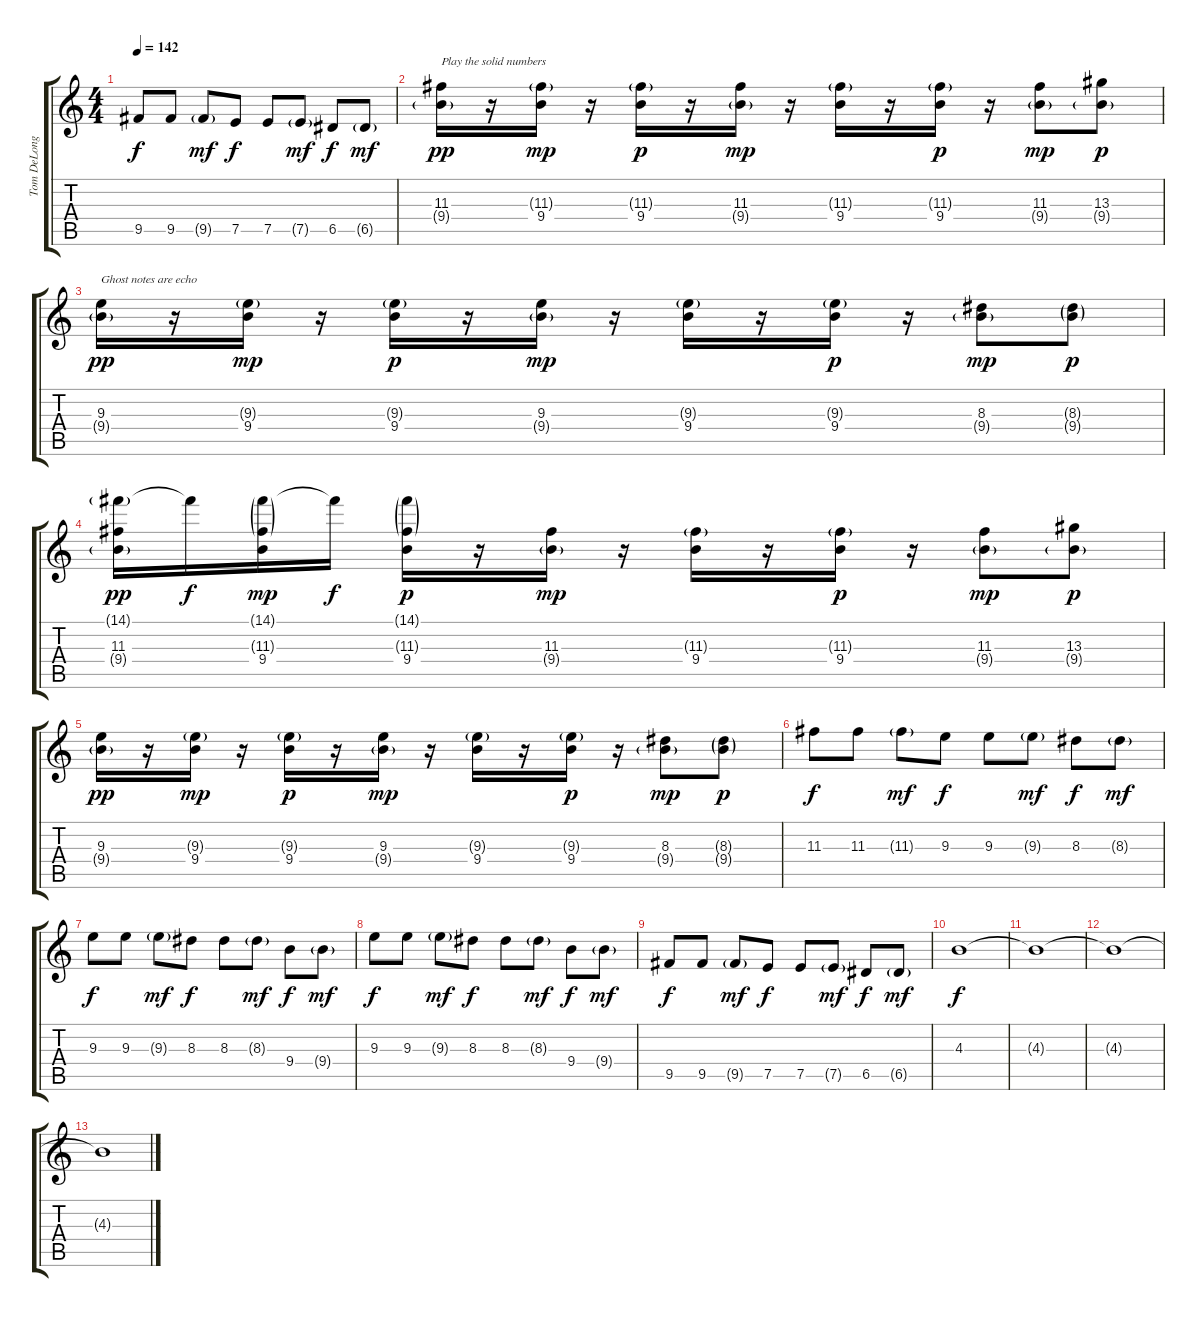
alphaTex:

\track ("Tom DeLonge" "Tom DeLong") {instrument distortionguitar}
\staff {score tabs}
\tuning (E4 B3 G3 D3 A2 E2) {hide}
\ts (4 4)
\tempo 142
\clef g2
\ks c
9.5.8{dy f} 9.5.8 9.5{g}.8{dy mf} 7.5.8{dy f} 7.5.8 7.5{g}.8{dy mf} 6.5.8{dy f} 6.5{g}.8{dy mf} |
(11.3 9.4{g}).16{txt "Play the solid numbers" dy pp} r.16 (11.3{g} 9.4).16{dy mp} r.16 (11.3{g} 9.4).16{dy p} r.16 (11.3 9.4{g}).16{dy mp} r.16 (11.3{g} 9.4).16 r.16 (11.3{g} 9.4).16{dy p} r.16 (11.3 9.4{g}).8{dy mp} (13.3 9.4{g}).8{dy p} |
(9.3 9.4{g}).16{txt "Ghost notes are echo" dy pp} r.16 (9.3{g} 9.4).16{dy mp} r.16 (9.3{g} 9.4).16{dy p} r.16 (9.3 9.4{g}).16{dy mp} r.16 (9.3{g} 9.4).16 r.16 (9.3{g} 9.4).16{dy p} r.16 (8.3 9.4{g}).8{dy mp} (8.3{g} 9.4{g}).8{dy p} |
(14.1{g} 11.3 9.4{g}).16{dy pp} 14.1{t}.16{dy f} (14.1{g} 11.3{g} 9.4).16{dy mp} 14.1{t}.16{dy f} (14.1{g} 11.3{g} 9.4).16{dy p} r.16 (11.3 9.4{g}).16{dy mp} r.16 (11.3{g} 9.4).16 r.16 (11.3{g} 9.4).16{dy p} r.16 (11.3 9.4{g}).8{dy mp} (13.3 9.4{g}).8{dy p} |
(9.3 9.4{g}).16{dy pp} r.16 (9.3{g} 9.4).16{dy mp} r.16 (9.3{g} 9.4).16{dy p} r.16 (9.3 9.4{g}).16{dy mp} r.16 (9.3{g} 9.4).16 r.16 (9.3{g} 9.4).16{dy p} r.16 (8.3 9.4{g}).8{dy mp} (8.3{g} 9.4{g}).8{dy p} |
11.3.8{dy f} 11.3.8 11.3{g}.8{dy mf} 9.3.8{dy f} 9.3.8 9.3{g}.8{dy mf} 8.3.8{dy f} 8.3{g}.8{dy mf} |
9.3.8{dy f} 9.3.8 9.3{g}.8{dy mf} 8.3.8{dy f} 8.3.8 8.3{g}.8{dy mf} 9.4.8{dy f} 9.4{g}.8{dy mf} |
9.3.8{dy f} 9.3.8 9.3{g}.8{dy mf} 8.3.8{dy f} 8.3.8 8.3{g}.8{dy mf} 9.4.8{dy f} 9.4{g}.8{dy mf} |
9.5.8{dy f} 9.5.8 9.5{g}.8{dy mf} 7.5.8{dy f} 7.5.8 7.5{g}.8{dy mf} 6.5.8{dy f} 6.5{g}.8{dy mf} |
4.3.1{dy f volume 0} |
4.3{t}.1 |
4.3{t}.1 |
4.3{t}.1
